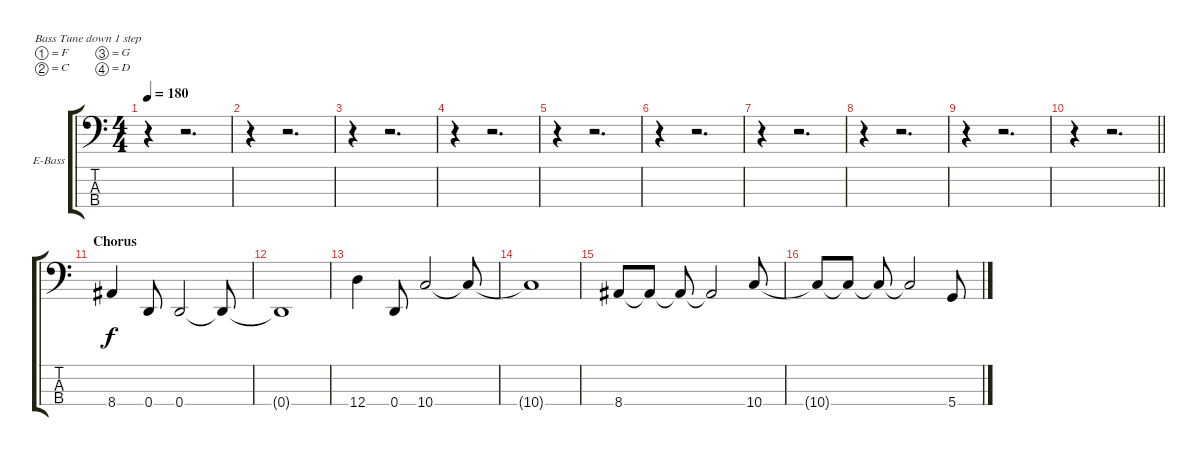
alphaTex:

\bracketExtendMode groupsimilarinstruments
\firstSystemTrackNameOrientation horizontal
\otherSystemsTrackNameOrientation horizontal
\track ("Bass" "E-Bass") {instrument electricbassfinger}
\staff {score tabs}
\tuning (F2 C2 G1 D1)
\ts (4 4)
\tempo 180
\clef f4
\ks c
r.4{dy f} r.2{d} |
r.4 r.2{d} |
r.4 r.2{d} |
r.4 r.2{d} |
r.4 r.2{d} |
r.4 r.2{d} |
r.4 r.2{d} |
r.4 r.2{d} |
r.4 r.2{d} |
\barLineRight lightlight
r.4 r.2{d} |
\section ("" "Chorus")
8.4.4 0.4.8 0.4.2 0.4{t}.8 |
0.4{t}.1 |
12.4.4 0.4.8 10.4.2 10.4{t}.8 |
10.4{t}.1 |
8.4.8 8.4{t}.8 8.4{t}.8 8.4{t}.2 10.4.8 |
10.4{t}.8 10.4{t}.8 10.4{t}.8 10.4{t}.2 5.4.8
